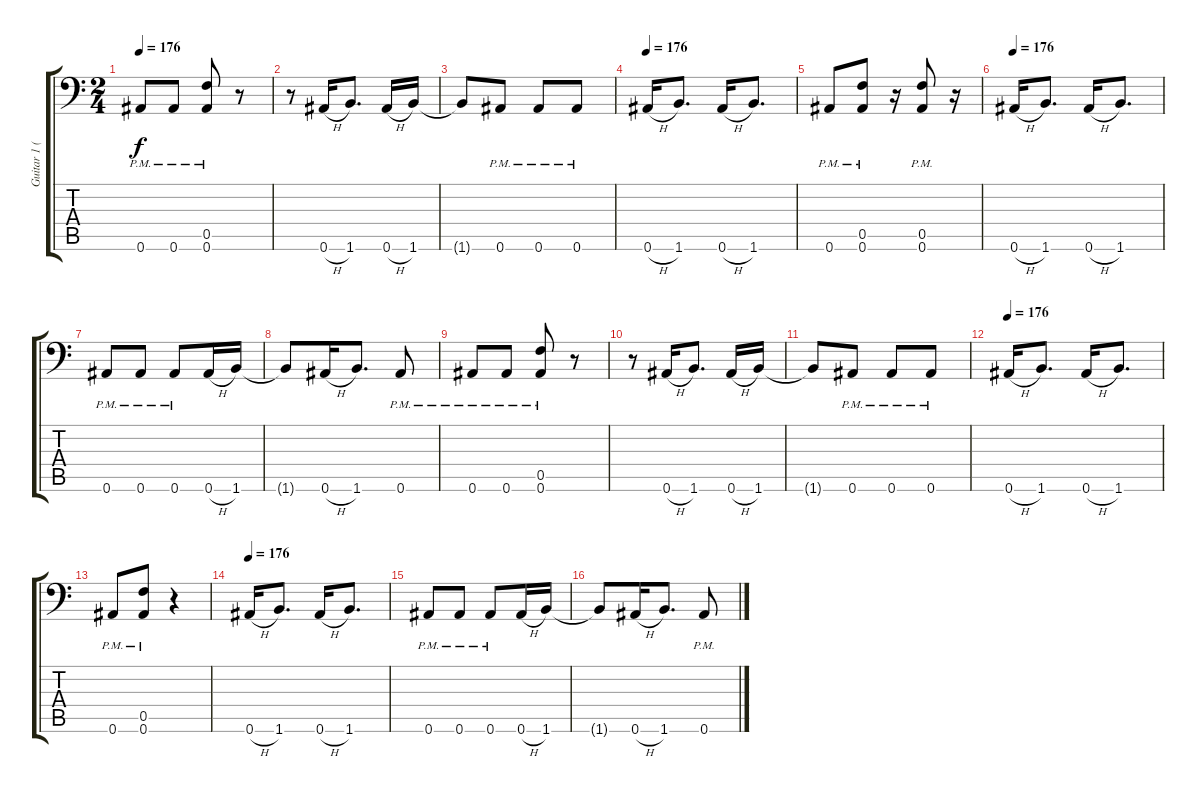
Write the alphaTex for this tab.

\track ("Guitar 1 (Right)" "Guitar 1 (") {instrument distortionguitar}
\staff {score tabs}
\tuning (C4 G3 Eb3 Bb2 F2 Bb1) {hide}
\ts (2 4)
\tempo 176
\clef f4
\ks c
0.6{pm}.8{dy f} 0.6{pm}.8 (0.5{pm} 0.6{pm}).8 r.8 |
r.8 0.6{h}.16 1.6.8{d} 0.6{h}.16 1.6.16 |
1.6{t}.8 0.6{pm}.8 0.6{pm}.8 0.6{pm}.8 |
\tempo 176
0.6{h}.16 1.6.8{d} 0.6{h}.16 1.6.8{d} |
0.6{pm}.8 (0.5{pm} 0.6{pm}).8 r.16 (0.5{pm} 0.6{pm}).8 r.16 |
\tempo 176
0.6{h}.16 1.6.8{d} 0.6{h}.16 1.6.8{d} |
0.6{pm}.8 0.6{pm}.8 0.6{pm}.8 0.6{h}.16 1.6.16 |
1.6{t}.8 0.6{h}.16 1.6.8{d} 0.6{pm}.8 |
0.6{pm}.8 0.6{pm}.8 (0.5{pm} 0.6{pm}).8 r.8 |
r.8 0.6{h}.16 1.6.8{d} 0.6{h}.16 1.6.16 |
1.6{t}.8 0.6{pm}.8 0.6{pm}.8 0.6{pm}.8 |
\tempo 176
0.6{h}.16 1.6.8{d} 0.6{h}.16 1.6.8{d} |
0.6{pm}.8 (0.5{pm} 0.6{pm}).8 r.4 |
\tempo 176
0.6{h}.16 1.6.8{d} 0.6{h}.16 1.6.8{d} |
0.6{pm}.8 0.6{pm}.8 0.6{pm}.8 0.6{h}.16 1.6.16 |
1.6{t}.8 0.6{h}.16 1.6.8{d} 0.6{pm}.8
